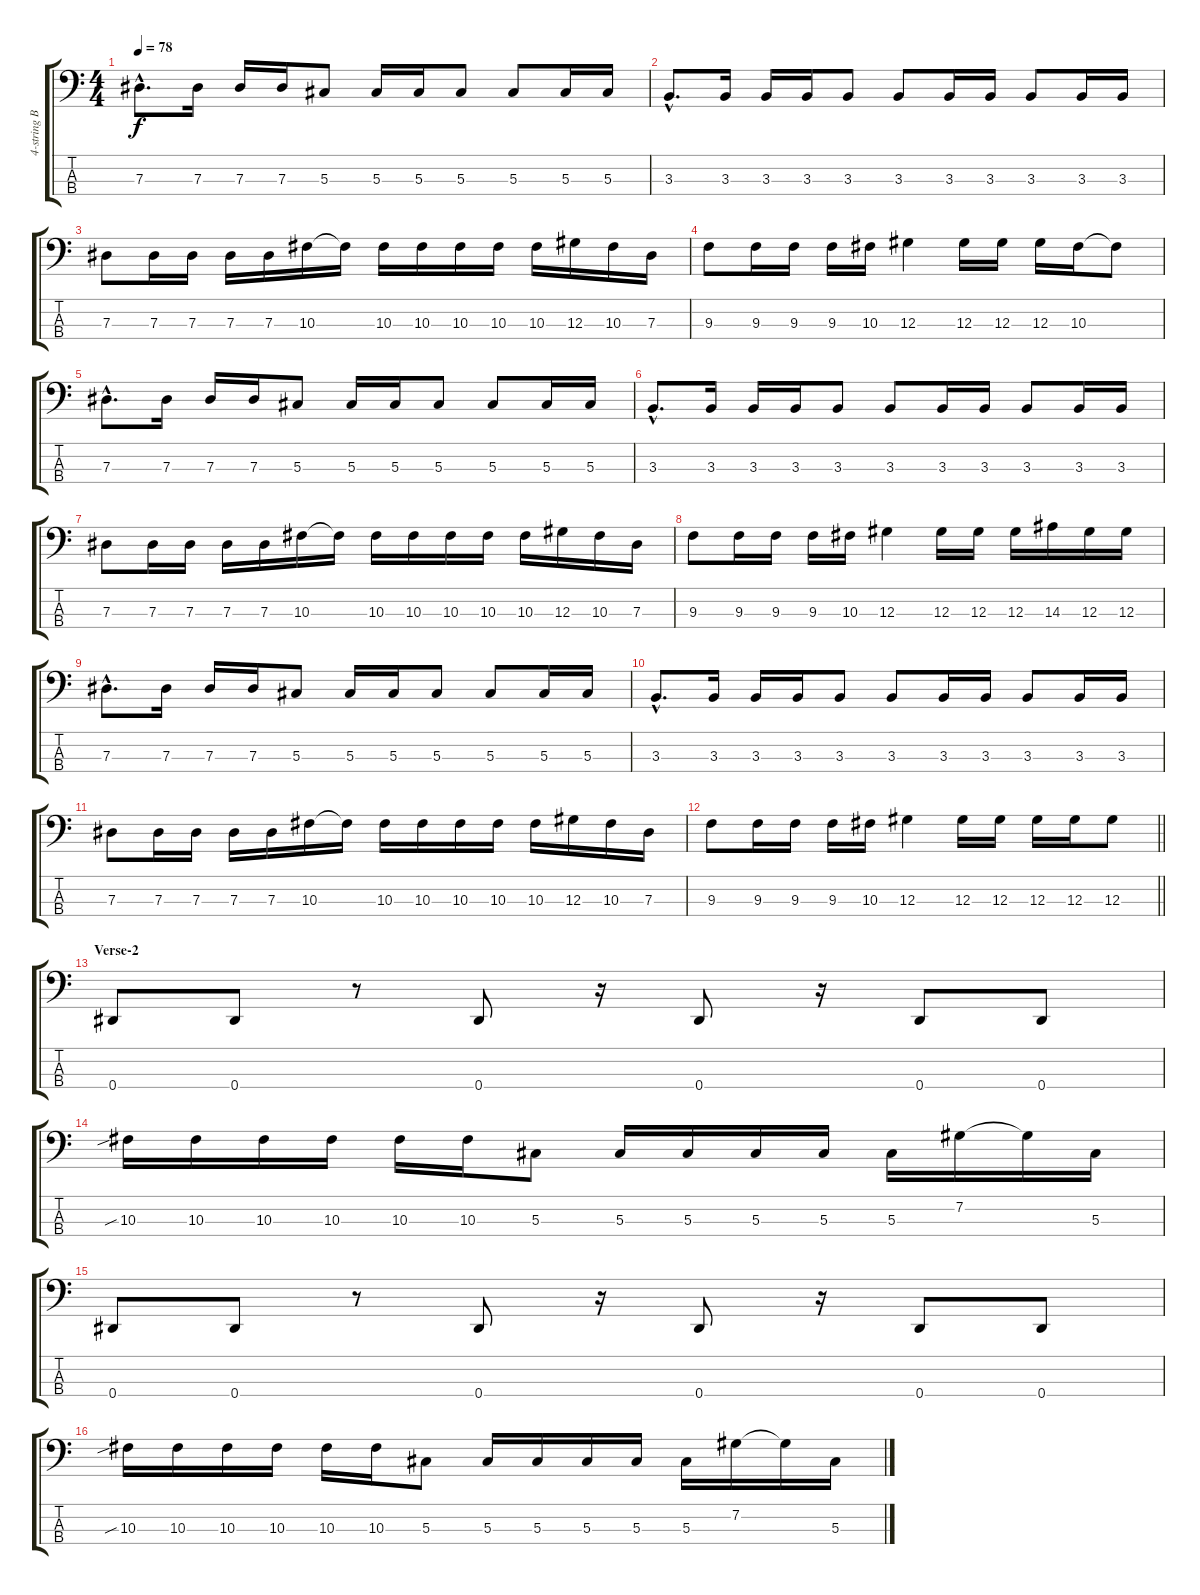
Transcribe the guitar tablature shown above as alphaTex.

\track ("4-string Bass" "4-string B") {instrument electricbassfinger}
\staff {score tabs}
\tuning (Gb2 Db2 Ab1 Eb1) {hide}
\ts (4 4)
\tempo 78
\clef f4
\ks c
7.3{hac}.8{d dy f} 7.3.16 7.3.16 7.3.16 5.3.8 5.3.16 5.3.16 5.3.8 5.3.8 5.3.16 5.3.16 |
3.3{hac}.8{d} 3.3.16 3.3.16 3.3.16 3.3.8 3.3.8 3.3.16 3.3.16 3.3.8 3.3.16 3.3.16 |
7.3.8 7.3.16 7.3.16 7.3.16 7.3.16 10.3.16 10.3{t}.16 10.3.16 10.3.16 10.3.16 10.3.16 10.3.16 12.3.16 10.3.16 7.3.16 |
9.3.8 9.3.16 9.3.16 9.3.16 10.3.16 12.3.4 12.3.16 12.3.16 12.3.16 10.3.16 10.3{t}.8 |
7.3{hac}.8{d} 7.3.16 7.3.16 7.3.16 5.3.8 5.3.16 5.3.16 5.3.8 5.3.8 5.3.16 5.3.16 |
3.3{hac}.8{d} 3.3.16 3.3.16 3.3.16 3.3.8 3.3.8 3.3.16 3.3.16 3.3.8 3.3.16 3.3.16 |
7.3.8 7.3.16 7.3.16 7.3.16 7.3.16 10.3.16 10.3{t}.16 10.3.16 10.3.16 10.3.16 10.3.16 10.3.16 12.3.16 10.3.16 7.3.16 |
9.3.8 9.3.16 9.3.16 9.3.16 10.3.16 12.3.4 12.3.16 12.3.16 12.3.16 14.3.16 12.3.16 12.3.16 |
7.3{hac}.8{d} 7.3.16 7.3.16 7.3.16 5.3.8 5.3.16 5.3.16 5.3.8 5.3.8 5.3.16 5.3.16 |
3.3{hac}.8{d} 3.3.16 3.3.16 3.3.16 3.3.8 3.3.8 3.3.16 3.3.16 3.3.8 3.3.16 3.3.16 |
7.3.8 7.3.16 7.3.16 7.3.16 7.3.16 10.3.16 10.3{t}.16 10.3.16 10.3.16 10.3.16 10.3.16 10.3.16 12.3.16 10.3.16 7.3.16 |
\barLineRight lightlight
9.3.8 9.3.16 9.3.16 9.3.16 10.3.16 12.3.4 12.3.16 12.3.16 12.3.16 12.3.16 12.3.8 |
\section ("" "Verse-2")
0.4.8 0.4.8 r.8 0.4.8 r.16 0.4.8 r.16 0.4.8 0.4.8 |
10.3{sib}.16 10.3.16 10.3.16 10.3.16 10.3.16 10.3.16 5.3.8 5.3.16 5.3.16 5.3.16 5.3.16 5.3.16 7.2.16 7.2{t}.16 5.3.16 |
0.4.8 0.4.8 r.8 0.4.8 r.16 0.4.8 r.16 0.4.8 0.4.8 |
10.3{sib}.16 10.3.16 10.3.16 10.3.16 10.3.16 10.3.16 5.3.8 5.3.16 5.3.16 5.3.16 5.3.16 5.3.16 7.2.16 7.2{t}.16 5.3.16
